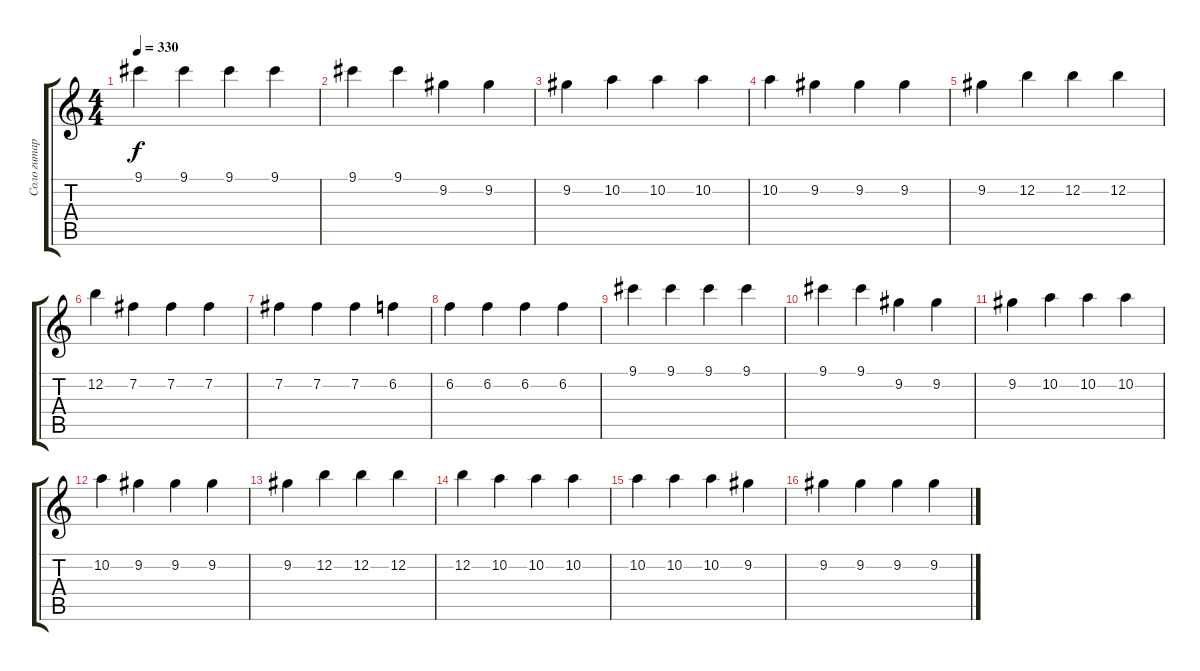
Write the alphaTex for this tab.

\track ("Соло гитара" "Соло гитар") {instrument distortionguitar}
\staff {score tabs}
\tuning (E4 B3 G3 D3 A2 E2) {hide}
\ts (4 4)
\tempo 330
\clef g2
\ks c
9.1.4{dy f} 9.1.4 9.1.4 9.1.4 |
9.1.4 9.1.4 9.2.4 9.2.4 |
9.2.4 10.2.4 10.2.4 10.2.4 |
10.2.4 9.2.4 9.2.4 9.2.4 |
9.2.4 12.2.4 12.2.4 12.2.4 |
12.2.4 7.2.4 7.2.4 7.2.4 |
7.2.4 7.2.4 7.2.4 6.2.4 |
6.2.4 6.2.4 6.2.4 6.2.4 |
9.1.4 9.1.4 9.1.4 9.1.4 |
9.1.4 9.1.4 9.2.4 9.2.4 |
9.2.4 10.2.4 10.2.4 10.2.4 |
10.2.4 9.2.4 9.2.4 9.2.4 |
9.2.4 12.2.4 12.2.4 12.2.4 |
12.2.4 10.2.4 10.2.4 10.2.4 |
10.2.4 10.2.4 10.2.4 9.2.4 |
9.2.4 9.2.4 9.2.4 9.2.4
